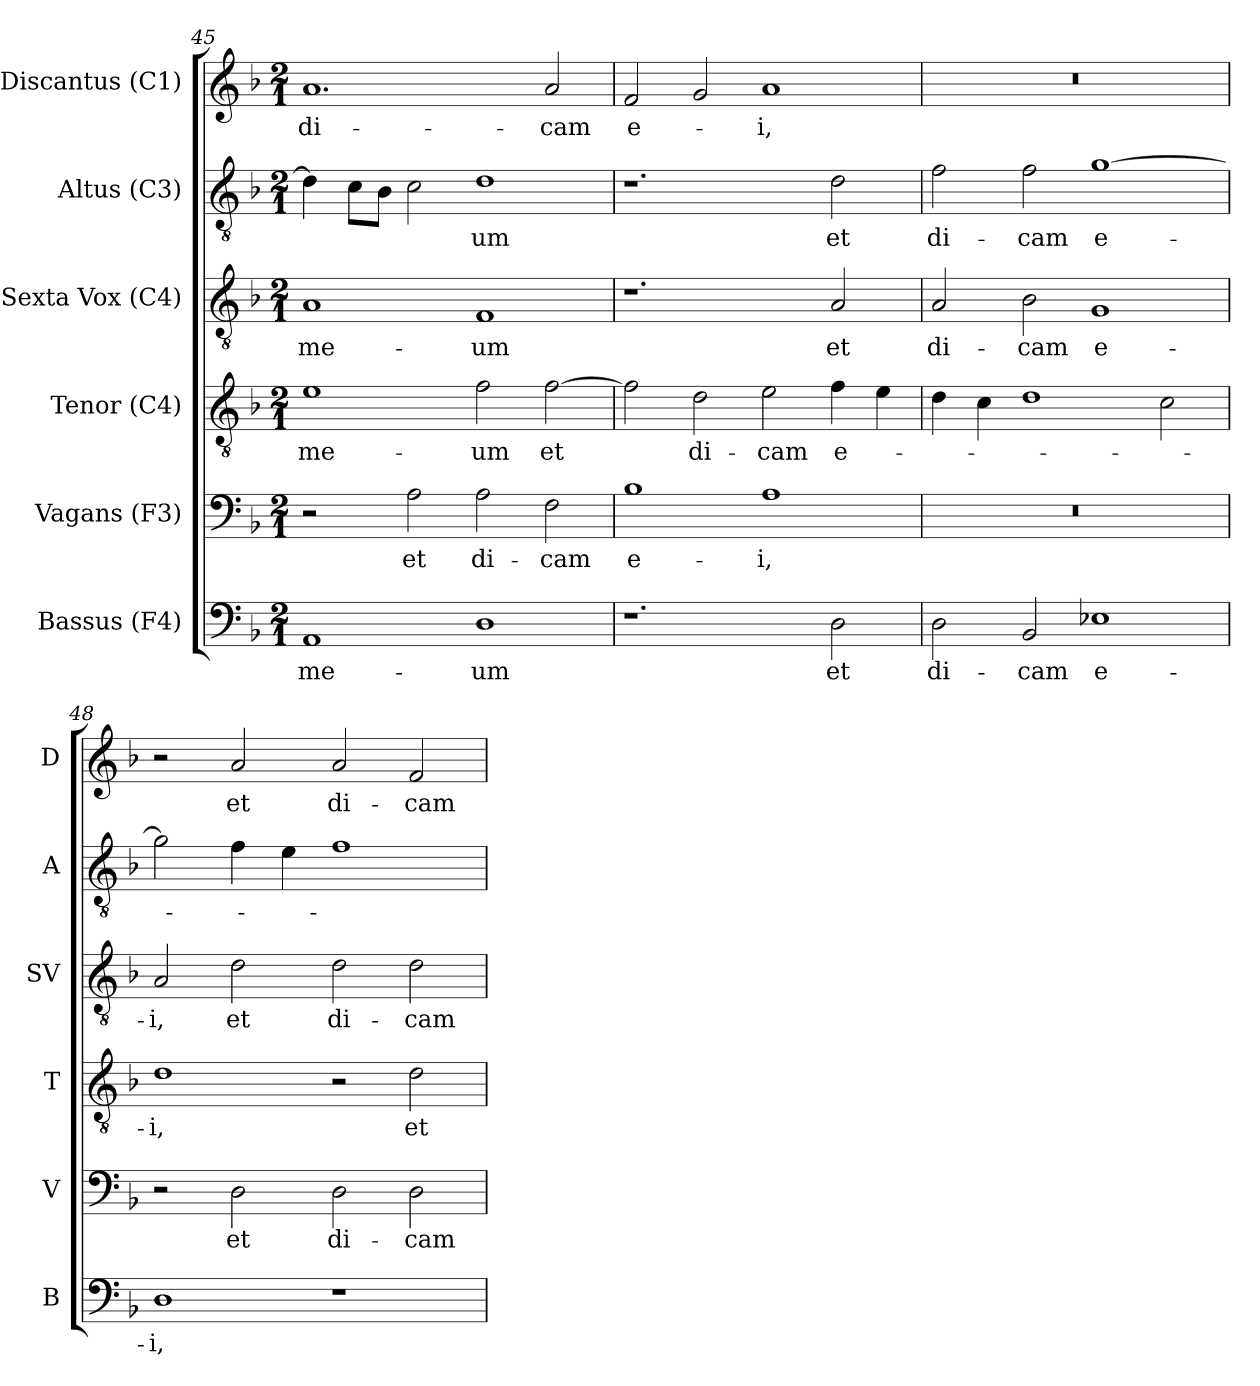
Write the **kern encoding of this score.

**kern	**text	**kern	**text	**kern	**text	**kern	**text	**kern	**text	**kern	**text
*part6	*part6	*part5	*part5	*part4	*part4	*part3	*part3	*part2	*part2	*part1	*part1
*staff6	*staff6	*staff5	*staff5	*staff4	*staff4	*staff3	*staff3	*staff2	*staff2	*staff1	*staff1
*I"Bassus (F4)	*	*I"Vagans (F3)	*	*I"Tenor (C4)	*	*I"Sexta Vox (C4)	*	*I"Altus (C3)	*	*I"Discantus (C1)	*
*I'B	*	*I'V	*	*I'T	*	*I'SV	*	*I'A	*	*I'D	*
*clefF4	*	*clefF4	*	*clefGv2	*	*clefGv2	*	*clefGv2	*	*clefG2	*
*	*	*	*	*	*	*ITrd7c12	*	*	*	*	*
*k[b-]	*	*k[b-]	*	*k[b-]	*	*k[b-]	*	*k[b-]	*	*k[b-]	*
*F:	*	*F:	*	*F:	*	*F:	*	*F:	*	*F:	*
*M2/1	*	*M2/1	*	*M2/1	*	*M2/1	*	*M2/1	*	*M2/1	*
=45	=45	=45	=45	=45	=45	=45	=45	=45	=45	=45	=45
!	!LO:LY:b:color=#000000	!	!	!	!	!	!	!	!	!	!
!	!	!	!	!	!LO:LY:b:color=#000000	!	!	!	!	!	!
!	!	!	!	!	!	!	!LO:LY:b:color=#000000	!	!	!	!
!	!	!	!	!	!	!	!	!	!	!	!LO:LY:b:color=#000000
1AAi	me-	2r	.	1ei	me-	1AAi	me-	4di\]	.	1.ai	di-
.	.	.	.	.	.	.	.	8ci\L	.	.	.
.	.	.	.	.	.	.	.	8B-i\J	.	.	.
!	!	!	!LO:LY:b:color=#000000	!	!	!	!	!	!	!	!
.	.	2Ai\	et	.	.	.	.	2ci\	.	.	.
!	!LO:LY:b:color=#000000	!	!	!	!	!	!	!	!	!	!
!	!	!	!LO:LY:b:color=#000000	!	!	!	!	!	!	!	!
!	!	!	!	!	!LO:LY:b:color=#000000	!	!	!	!	!	!
!	!	!	!	!	!	!	!LO:LY:b:color=#000000	!	!	!	!
!	!	!	!	!	!	!	!	!	!LO:LY:b:color=#000000	!	!
1Di	-um	2Ai\	di-	2fi\	-um	1FFi	-um	1di	-um	.	.
!	!	!	!LO:LY:b:color=#000000	!	!	!	!	!	!	!	!
!	!	!	!	!	!LO:LY:b:color=#000000	!	!	!	!	!	!
!	!	!	!	!	!	!	!	!	!	!	!LO:LY:b:color=#000000
.	.	2Fi\	-cam	[2fi\	et	.	.	.	.	2ai/	-cam
!!LO:LB:g=z
=46	=46	=46	=46	=46	=46	=46	=46	=46	=46	=46	=46
!	!	!	!LO:LY:b:color=#000000	!	!	!	!	!	!	!	!
!	!	!	!	!	!	!	!	!	!	!	!LO:LY:b:color=#000000
1.r	.	1B-i	e-	2fi\]	.	1.r	.	1.r	.	2fi/	e-
!	!	!	!	!	!LO:LY:b:color=#000000	!	!	!	!	!	!
.	.	.	.	2di\	di-	.	.	.	.	2gi/	.
!	!	!	!LO:LY:b:color=#000000	!	!	!	!	!	!	!	!
!	!	!	!	!	!LO:LY:b:color=#000000	!	!	!	!	!	!
!	!	!	!	!	!	!	!	!	!	!	!LO:LY:b:color=#000000
.	.	1Ai	-i,	2ei\	-cam	.	.	.	.	1ai	-i,
!	!LO:LY:b:color=#000000	!	!	!	!	!	!	!	!	!	!
!	!	!	!	!	!LO:LY:b:color=#000000	!	!	!	!	!	!
!	!	!	!	!	!	!	!LO:LY:b:color=#000000	!	!	!	!
!	!	!	!	!	!	!	!	!	!LO:LY:b:color=#000000	!	!
2Di\	et	.	.	4fi\	e-	2AAi/	et	2di\	et	.	.
.	.	.	.	4ei\	.	.	.	.	.	.	.
=47	=47	=47	=47	=47	=47	=47	=47	=47	=47	=47	=47
!	!LO:LY:b:color=#000000	!LO:N:vis=1	!	!	!	!	!	!	!	!	!
!	!	!	!	!	!	!	!LO:LY:b:color=#000000	!	!	!	!
!	!	!	!	!	!	!	!	!	!LO:LY:b:color=#000000	!LO:N:vis=1	!
2Di\	di-	0r	.	4di\	.	2AAi/	di-	2fi\	di-	0r	.
.	.	.	.	4ci\	.	.	.	.	.	.	.
!	!LO:LY:b:color=#000000	!	!	!	!	!	!	!	!	!	!
!	!	!	!	!	!	!	!LO:LY:b:color=#000000	!	!	!	!
!	!	!	!	!	!	!	!	!	!LO:LY:b:color=#000000	!	!
2BB-i/	-cam	.	.	1di	.	2BB-i\	-cam	2fi\	-cam	.	.
!	!LO:LY:b:color=#000000	!	!	!	!	!	!	!	!	!	!
!	!	!	!	!	!	!	!LO:LY:b:color=#000000	!	!	!	!
!	!	!	!	!	!	!	!	!	!LO:LY:b:color=#000000	!	!
1E-i	e-	.	.	.	.	1GGi	e-	[1gi	e-	.	.
.	.	.	.	2ci\	.	.	.	.	.	.	.
=48	=48	=48	=48	=48	=48	=48	=48	=48	=48	=48	=48
!	!LO:LY:b:color=#000000	!	!	!	!	!	!	!	!	!	!
!	!	!	!	!	!LO:LY:b:color=#000000	!	!	!	!	!	!
!	!	!	!	!	!	!	!LO:LY:b:color=#000000	!	!	!	!
1Di	-i,	2r	.	1di	-i,	2AAi/	-i,	2gi\]	.	2r	.
!	!	!	!LO:LY:b:color=#000000	!	!	!	!	!	!	!	!
!	!	!	!	!	!	!	!LO:LY:b:color=#000000	!	!	!	!
!	!	!	!	!	!	!	!	!	!	!	!LO:LY:b:color=#000000
.	.	2Di\	et	.	.	2Di\	et	4fi\	.	2ai/	et
.	.	.	.	.	.	.	.	4ei\	.	.	.
!	!	!	!LO:LY:b:color=#000000	!	!	!	!	!	!	!	!
!	!	!	!	!	!	!	!LO:LY:b:color=#000000	!	!	!	!
!	!	!	!	!	!	!	!	!	!	!	!LO:LY:b:color=#000000
1r	.	2Di\	di-	2r	.	2Di\	di-	1fi	.	2ai/	di-
!	!	!	!LO:LY:b:color=#000000	!	!	!	!	!	!	!	!
!	!	!	!	!	!LO:LY:b:color=#000000	!	!	!	!	!	!
!	!	!	!	!	!	!	!LO:LY:b:color=#000000	!	!	!	!
!	!	!	!	!	!	!	!	!	!	!	!LO:LY:b:color=#000000
.	.	2Di\	-cam	2di\	et	2Di\	-cam	.	.	2fi/	-cam
=	=	=	=	=	=	=	=	=	=	=	=
*-	*-	*-	*-	*-	*-	*-	*-	*-	*-	*-	*-
